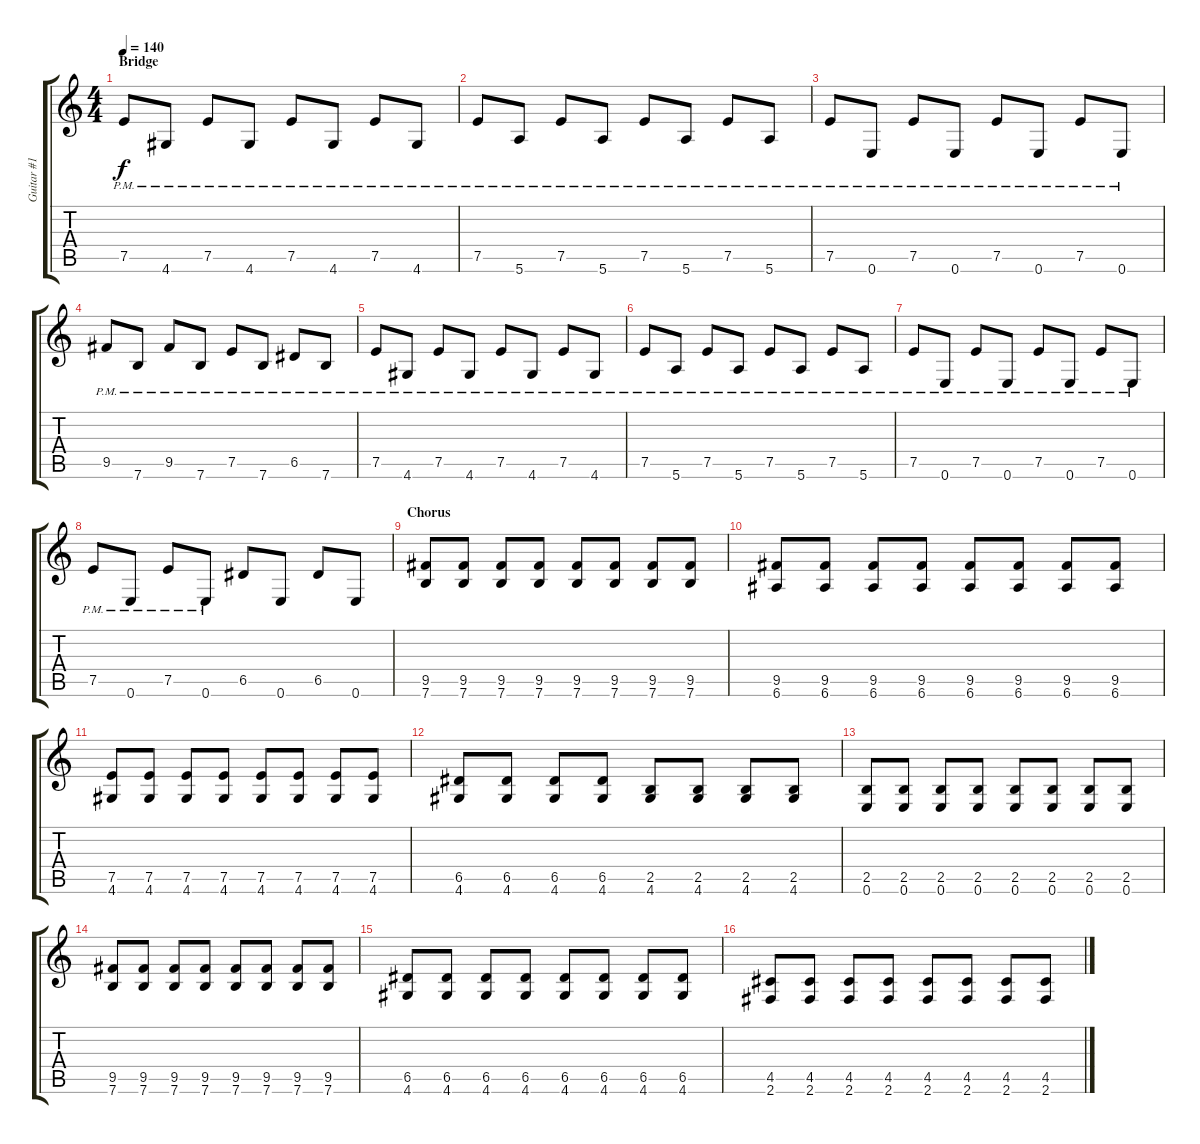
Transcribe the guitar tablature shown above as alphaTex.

\track ("Guitar #1" "Guitar #1") {instrument distortionguitar}
\staff {score tabs}
\tuning (E4 B3 G3 D3 A2 E2) {hide}
\ts (4 4)
\section ("" "Bridge")
\tempo 140
\clef g2
\ks c
7.5{pm}.8{dy f} 4.6{pm}.8 7.5{pm}.8 4.6{pm}.8 7.5{pm}.8 4.6{pm}.8 7.5{pm}.8 4.6{pm}.8 |
7.5{pm}.8 5.6{pm}.8 7.5{pm}.8 5.6{pm}.8 7.5{pm}.8 5.6{pm}.8 7.5{pm}.8 5.6{pm}.8 |
7.5{pm}.8 0.6{pm}.8 7.5{pm}.8 0.6{pm}.8 7.5{pm}.8 0.6{pm}.8 7.5{pm}.8 0.6{pm}.8 |
9.5{pm}.8 7.6{pm}.8 9.5{pm}.8 7.6{pm}.8 7.5{pm}.8 7.6{pm}.8 6.5{pm}.8 7.6{pm}.8 |
7.5{pm}.8 4.6{pm}.8 7.5{pm}.8 4.6{pm}.8 7.5{pm}.8 4.6{pm}.8 7.5{pm}.8 4.6{pm}.8 |
7.5{pm}.8 5.6{pm}.8 7.5{pm}.8 5.6{pm}.8 7.5{pm}.8 5.6{pm}.8 7.5{pm}.8 5.6{pm}.8 |
7.5{pm}.8 0.6{pm}.8 7.5{pm}.8 0.6{pm}.8 7.5{pm}.8 0.6{pm}.8 7.5{pm}.8 0.6{pm}.8 |
7.5{pm}.8 0.6{pm}.8 7.5{pm}.8 0.6{pm}.8 6.5.8 0.6.8 6.5.8 0.6.8 |
\section ("" "Chorus")
(9.5 7.6).8 (9.5 7.6).8 (9.5 7.6).8 (9.5 7.6).8 (9.5 7.6).8 (9.5 7.6).8 (9.5 7.6).8 (9.5 7.6).8 |
(9.5 6.6).8 (9.5 6.6).8 (9.5 6.6).8 (9.5 6.6).8 (9.5 6.6).8 (9.5 6.6).8 (9.5 6.6).8 (9.5 6.6).8 |
(7.5 4.6).8 (7.5 4.6).8 (7.5 4.6).8 (7.5 4.6).8 (7.5 4.6).8 (7.5 4.6).8 (7.5 4.6).8 (7.5 4.6).8 |
(6.5 4.6).8 (6.5 4.6).8 (6.5 4.6).8 (6.5 4.6).8 (2.5 4.6).8 (2.5 4.6).8 (2.5 4.6).8 (2.5 4.6).8 |
(2.5 0.6).8 (2.5 0.6).8 (2.5 0.6).8 (2.5 0.6).8 (2.5 0.6).8 (2.5 0.6).8 (2.5 0.6).8 (2.5 0.6).8 |
(9.5 7.6).8 (9.5 7.6).8 (9.5 7.6).8 (9.5 7.6).8 (9.5 7.6).8 (9.5 7.6).8 (9.5 7.6).8 (9.5 7.6).8 |
(6.5 4.6).8 (6.5 4.6).8 (6.5 4.6).8 (6.5 4.6).8 (6.5 4.6).8 (6.5 4.6).8 (6.5 4.6).8 (6.5 4.6).8 |
(4.5 2.6).8 (4.5 2.6).8 (4.5 2.6).8 (4.5 2.6).8 (4.5 2.6).8 (4.5 2.6).8 (4.5 2.6).8 (4.5 2.6).8
